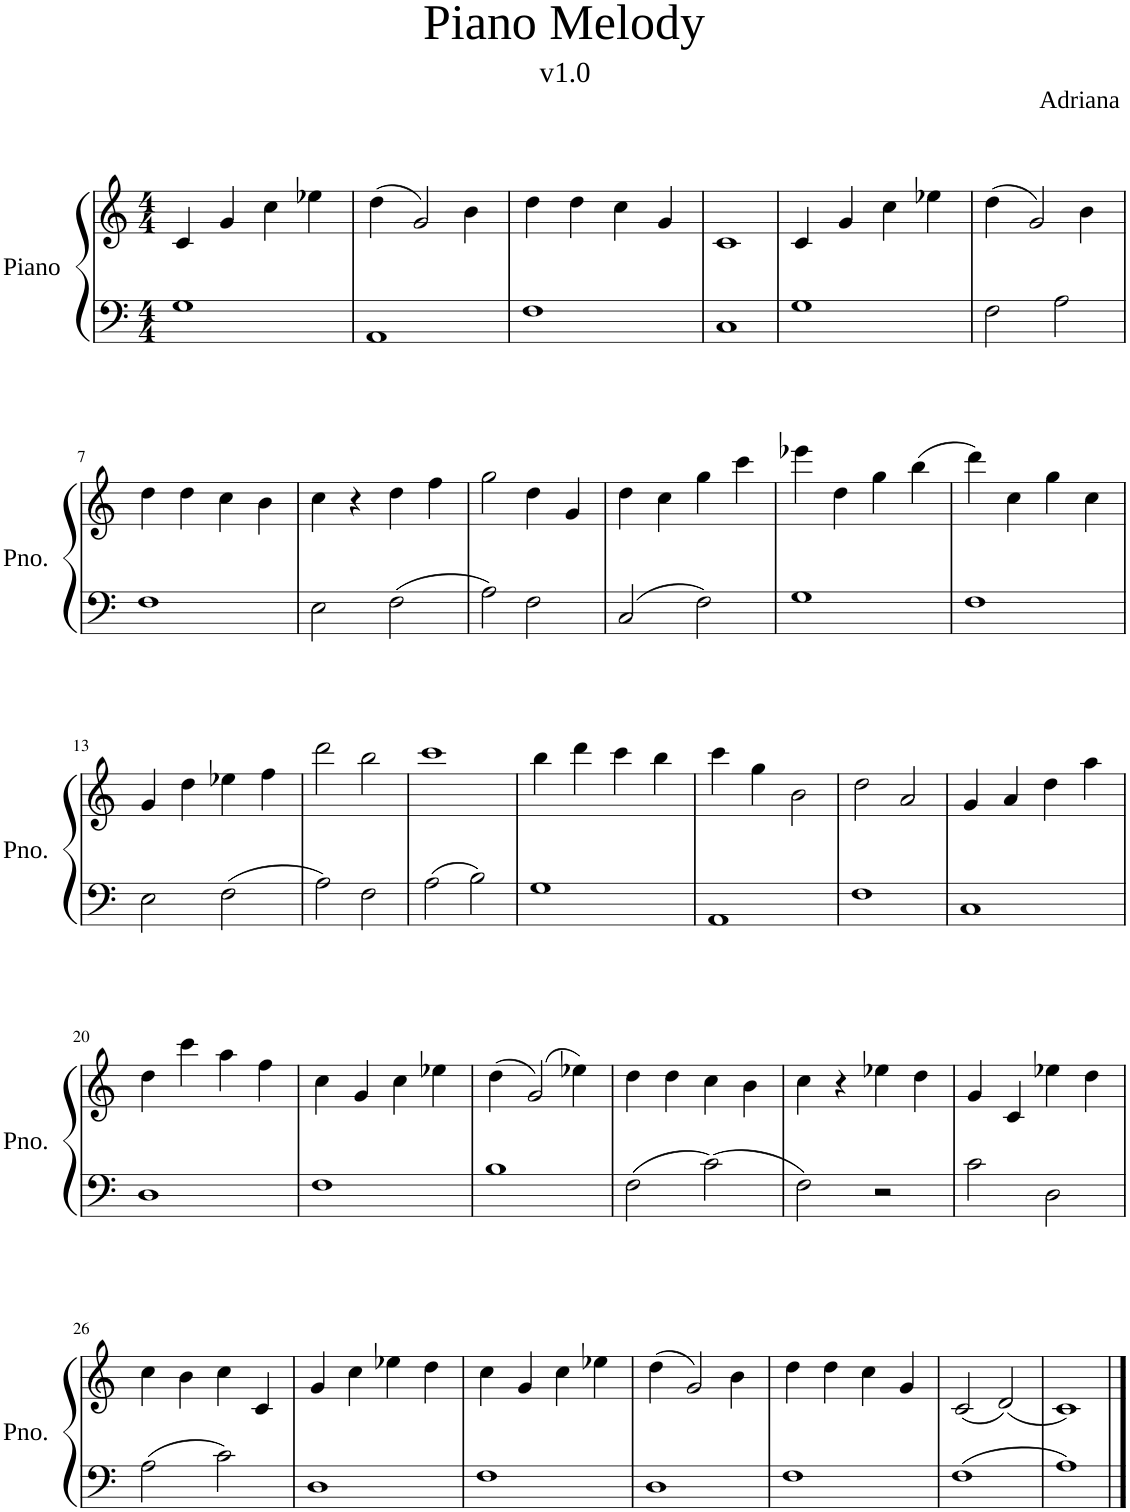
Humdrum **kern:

**kern	**kern
*part1	*part1
*staff2	*staff1
*I"Piano	*
*I'Pno.	*
*clefF4	*clefG2
*k[]	*k[]
*M4/4	*M4/4
=1	=1
1G	4c/
.	4g/
.	4cc\
.	4ee-X\
=2	=2
1AA	(4dd\
.	2g/)
.	4b\
=3	=3
1F	4dd\
.	4dd\
.	4cc\
.	4g/
=4	=4
1C	1c
=5	=5
1G	4c/
.	4g/
.	4cc\
.	4ee-X\
=6	=6
2F\	(4dd\
.	2g/)
2A\	.
.	4b\
!!LO:LB:g=z
=7	=7
1F	4dd\
.	4dd\
.	4cc\
.	4b\
=8	=8
2E\	4cc\
.	4r
2F\	4dd\
.	4ff\
=9	=9
2A\	2gg\
2F\	4dd\
.	4g/
=10	=10
2C/	4dd\
.	4cc\
2F\	4gg\
.	4ccc\
=11	=11
1G	4eee-X\
.	4dd\
.	4gg\
.	(4bb\
=12	=12
1F	4ddd\)
.	4cc\
.	4gg\
.	4cc\
!!LO:LB:g=z
=13	=13
2E\	4g/
.	4dd\
2F\	4ee-X\
.	4ff\
=14	=14
2A\	2ddd\
2F\	2bb\
=15	=15
2A\	1ccc
2B\	.
=16	=16
1G	4bb\
.	4ddd\
.	4ccc\
.	4bb\
=17	=17
1AA	4ccc\
.	4gg\
.	2b\
=18	=18
1F	2dd\
.	2a/
=19	=19
1C	4g/
.	4a/
.	4dd\
.	4aa\
!!LO:LB:g=z
=20	=20
1D	4dd\
.	4ccc\
.	4aa\
.	4ff\
=21	=21
1F	4cc\
.	4g/
.	4cc\
.	4ee-X\
=22	=22
1B	(4dd\
.	(2g/)
.	4ee-X\)
=23	=23
2F\	4dd\
.	4dd\
2c\	4cc\
.	4b\
=24	=24
2F\	4cc\
.	4r
2r	4ee-X\
.	4dd\
=25	=25
2c\	4g/
.	4c/
2D\	4ee-X\
.	4dd\
!!LO:LB:g=z
=26	=26
2A\	4cc\
.	4b\
2c\	4cc\
.	4c/
=27	=27
1D	4g/
.	4cc\
.	4ee-X\
.	4dd\
=28	=28
1F	4cc\
.	4g/
.	4cc\
.	4ee-X\
=29	=29
1D	(4dd\
.	2g/)
.	4b\
=30	=30
1F	4dd\
.	4dd\
.	4cc\
.	4g/
=31	=31
1F	(2c/
.	(2d/)
=32	=32
1A	1c)
==	==
*-	*-
